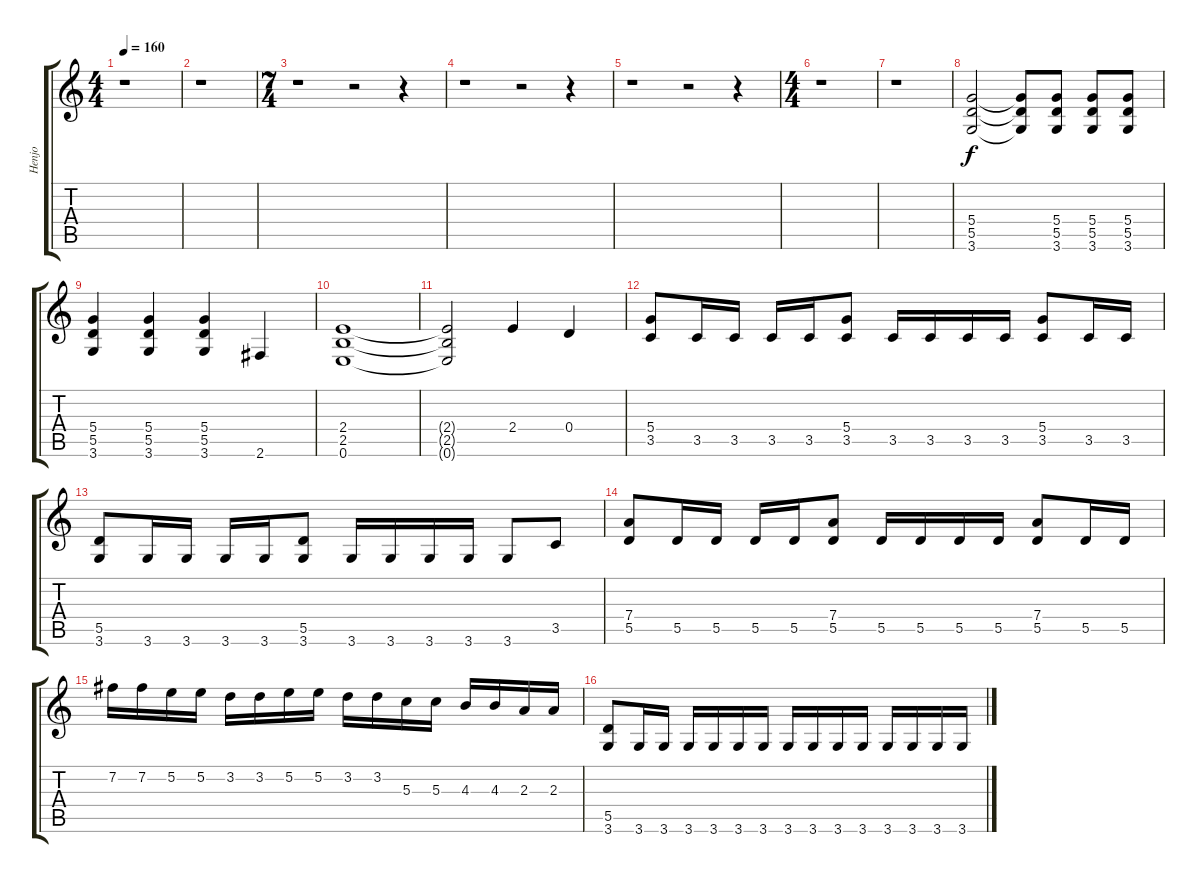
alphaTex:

\track ("Henjo" "Henjo") {instrument distortionguitar}
\staff {score tabs}
\tuning (E4 B3 G3 D3 A2 E2) {hide}
\ts (4 4)
\tempo 160
\clef g2
\ks c
r.1{dy f instrument distortionguitar} |
r.1 |
\ts (7 4)
r.1 r.2 r.4 |
r.1 r.2 r.4 |
r.1 r.2 r.4 |
\ts (4 4)
r.1 |
r.1 |
(5.4 5.5 3.6).2 (5.4{t} 5.5{t} 3.6{t}).8 (5.4 5.5 3.6).8 (5.4 5.5 3.6).8 (5.4 5.5 3.6).8 |
(5.4 5.5 3.6).4 (5.4 5.5 3.6).4 (5.4 5.5 3.6).4 2.6.4 |
(2.4 2.5 0.6).1 |
(2.4{t} 2.5{t} 0.6{t}).2 2.4.4 0.4.4 |
(5.4 3.5).8 3.5.16 3.5.16 3.5.16 3.5.16 (5.4 3.5).8 3.5.16 3.5.16 3.5.16 3.5.16 (5.4 3.5).8 3.5.16 3.5.16 |
(5.5 3.6).8 3.6.16 3.6.16 3.6.16 3.6.16 (5.5 3.6).8 3.6.16 3.6.16 3.6.16 3.6.16 3.6.8 3.5.8 |
(7.4 5.5).8 5.5.16 5.5.16 5.5.16 5.5.16 (7.4 5.5).8 5.5.16 5.5.16 5.5.16 5.5.16 (7.4 5.5).8 5.5.16 5.5.16 |
7.2.16 7.2.16 5.2.16 5.2.16 3.2.16 3.2.16 5.2.16 5.2.16 3.2.16 3.2.16 5.3.16 5.3.16 4.3.16 4.3.16 2.3.16 2.3.16 |
(5.5 3.6).8 3.6.16 3.6.16 3.6.16 3.6.16 3.6.16 3.6.16 3.6.16 3.6.16 3.6.16 3.6.16 3.6.16 3.6.16 3.6.16 3.6.16
